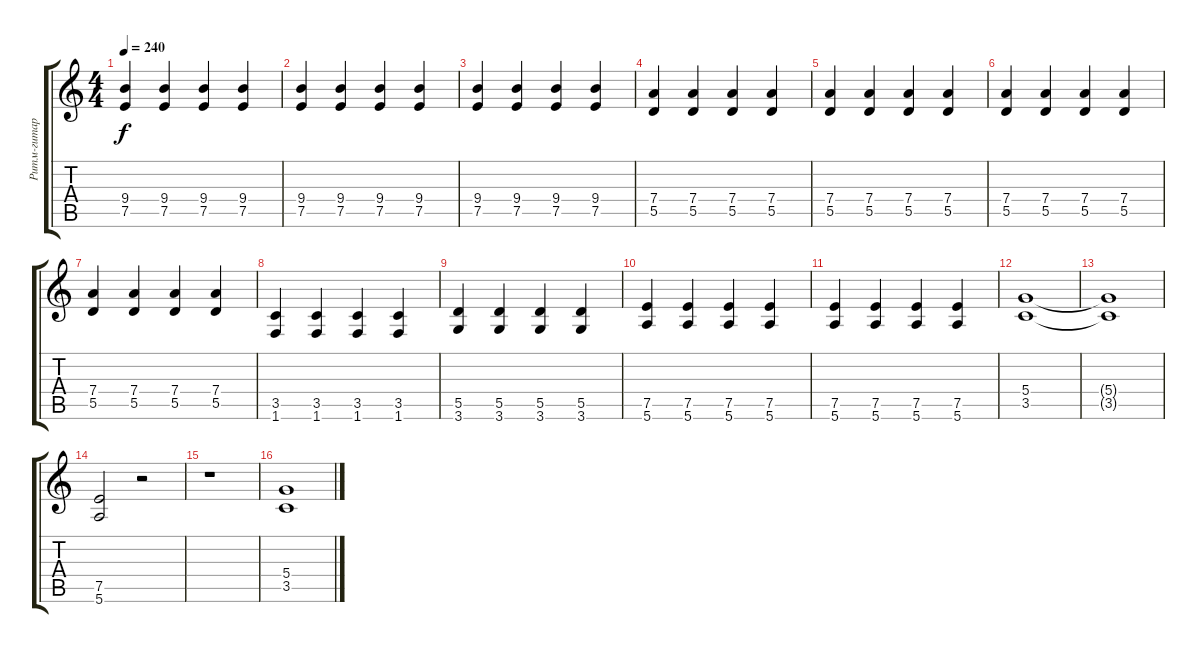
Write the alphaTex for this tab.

\track ("Ритм-гитара" "Ритм-гитар") {instrument overdrivenguitar}
\staff {score tabs}
\tuning (E4 B3 G3 D3 A2 E2) {hide}
\ts (4 4)
\tempo 240
\clef g2
\ks c
(9.4 7.5).4{dy f} (9.4 7.5).4 (9.4 7.5).4 (9.4 7.5).4 |
(9.4 7.5).4 (9.4 7.5).4 (9.4 7.5).4 (9.4 7.5).4 |
(9.4 7.5).4 (9.4 7.5).4 (9.4 7.5).4 (9.4 7.5).4 |
(7.4 5.5).4 (7.4 5.5).4 (7.4 5.5).4 (7.4 5.5).4 |
(7.4 5.5).4 (7.4 5.5).4 (7.4 5.5).4 (7.4 5.5).4 |
(7.4 5.5).4 (7.4 5.5).4 (7.4 5.5).4 (7.4 5.5).4 |
(7.4 5.5).4 (7.4 5.5).4 (7.4 5.5).4 (7.4 5.5).4 |
(3.5 1.6).4 (3.5 1.6).4 (3.5 1.6).4 (3.5 1.6).4 |
(5.5 3.6).4 (5.5 3.6).4 (5.5 3.6).4 (5.5 3.6).4 |
(7.5 5.6).4 (7.5 5.6).4 (7.5 5.6).4 (7.5 5.6).4 |
(7.5 5.6).4 (7.5 5.6).4 (7.5 5.6).4 (7.5 5.6).4 |
(5.4 3.5).1 |
(5.4{t} 3.5{t}).1 |
(7.5 5.6).2 r.2 |
r.1 |
(5.4 3.5).1
